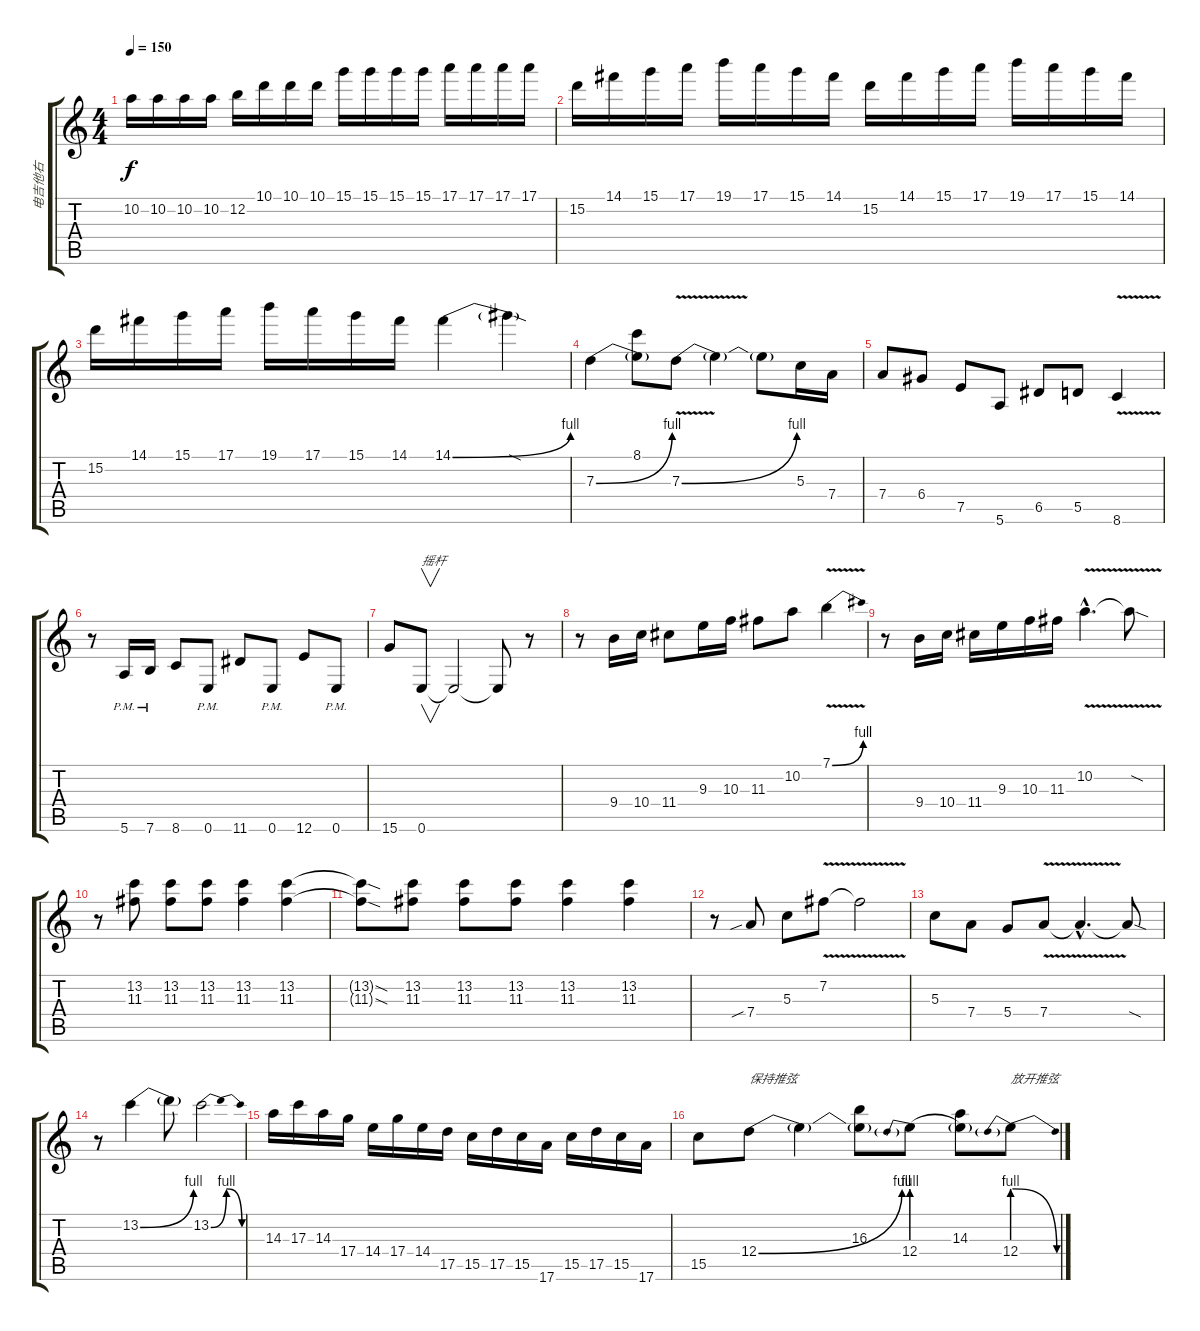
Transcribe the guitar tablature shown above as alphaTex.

\track ("电吉他右" "电吉他右") {instrument overdrivenguitar}
\staff {score tabs}
\tuning (E4 B3 G3 D3 A2 E2) {hide}
\ts (4 4)
\tempo 150
\clef g2
\ks c
10.2.16{dy f} 10.2.16 10.2.16 10.2.16 12.2.16 10.1.16 10.1.16 10.1.16 15.1.16 15.1.16 15.1.16 15.1.16 17.1.16 17.1.16 17.1.16 17.1.16 |
15.2.16 14.1.16 15.1.16 17.1.16 19.1.16 17.1.16 15.1.16 14.1.16 15.2.16 14.1.16 15.1.16 17.1.16 19.1.16 17.1.16 15.1.16 14.1.16 |
15.2.16 14.1.16 15.1.16 17.1.16 19.1.16 17.1.16 15.1.16 14.1.16 14.1{be (bend 0 0 60 4)}.4 14.1{sod t}.4 |
7.3{be (bend 0 0 60 4)}.4 (8.1 7.3{t}).8 7.3{be (bend 0 0 60 4) v}.8 7.3{t}.4 7.3{t}.8 5.3.16 7.4.16 |
7.4.8 6.4.8 7.5.8 5.6.8 6.5.8 5.5.8 8.6{v}.4 |
r.8 5.6{pm}.16 7.6{pm}.16 8.6.8 0.6{pm}.8 11.6.8 0.6{pm}.8 12.6.8 0.6{pm}.8 |
15.6.8 0.6.8{v txt "摇杆"} 0.6{t}.2 0.6{t}.8 r.8 |
r.8 9.4.16 10.4.16 11.4.8 9.3.16 10.3.16 11.3.8 10.2.8 7.1{be (bend 0 0 60 4) v}.4 |
r.8 9.4.16 10.4.16 11.4.16 9.3.16 10.3.16 11.3.16 10.2{v hac}.4{d} 10.2{sod t}.8 |
r.8 (13.2 11.3).8 (13.2 11.3).8 (13.2 11.3).8 (13.2 11.3).4 (13.2 11.3).4 |
(13.2{sod t} 11.3{sod t}).8 (13.2 11.3).8 (13.2 11.3).8 (13.2 11.3).8 (13.2 11.3).4 (13.2 11.3).4 |
r.8 7.4{sib}.8 5.3.8 7.2{v}.8 7.2{t}.2 |
5.3.8 7.4.8 5.4.8 7.4{v}.8 7.4{hac t}.4{d} 7.4{sod t}.8 |
r.8 13.2{be (bend 0 0 60 4)}.4 13.2{t}.8 13.2{be (bendrelease 0 0 23 4 45 4 60 0)}.2 |
14.3.16 17.3.16 14.3.16 17.4.16 14.4.16 17.4.16 14.4.16 17.5.16 15.5.16 17.5.16 15.5.16 17.6.16 15.5.16 17.5.16 15.5.16 17.6.16 |
15.5.8 12.4{be (bend 0 0 60 4)}.8{txt "保持推弦"} 12.4{t}.4 (16.3 12.4{t}).8 12.4{be (prebend 0 4 60 4)}.8 (14.3 12.4{t}).8 12.4{be (prebendrelease 0 4 60 0)}.8{txt "放开推弦"}
